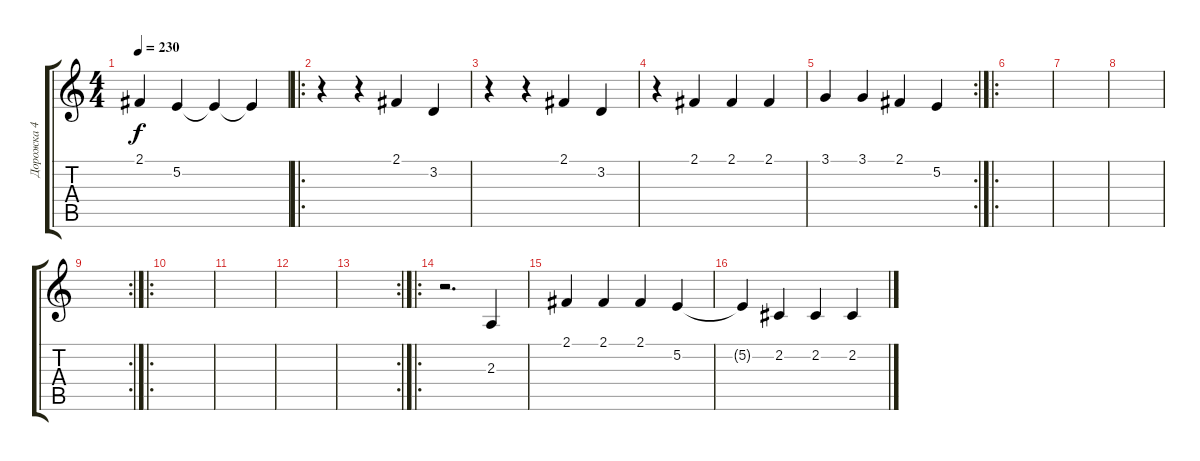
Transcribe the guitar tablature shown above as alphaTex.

\track ("Дорожка 4" "Дорожка 4") {instrument tuba}
\staff {score tabs}
\tuning (E4 B3 G3 D3 A2 E2) {hide}
\ts (4 4)
\tempo 230
\clef g2
\ks c
2.1{t}.4{dy f} 5.2.4 5.2{t}.4 5.2{t}.4 |
\ro
r.4 r.4 2.1.4 3.2.4 |
r.4 r.4 2.1.4 3.2.4 |
r.4 2.1.4 2.1.4 2.1.4 |
\rc 2
3.1.4 3.1.4 2.1.4 5.2.4 |
\ro
|
|
|
\rc 2
|
\ro
|
|
|
\rc 2
|
\ro
r.2{d} 2.3.4 |
2.1.4 2.1.4 2.1.4 5.2.4 |
5.2{t}.4 2.2.4 2.2.4 2.2.4
